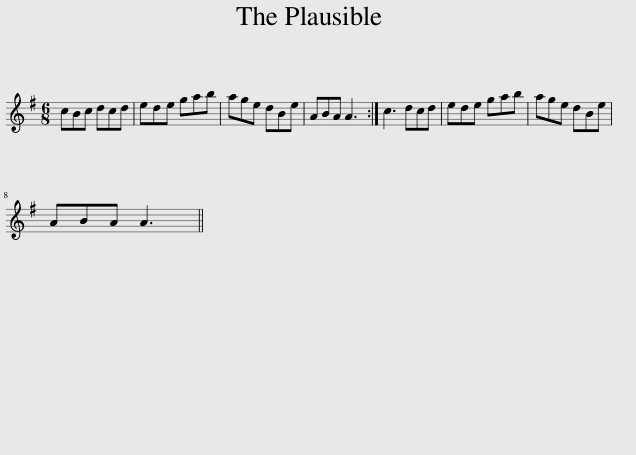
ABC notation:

X:1
L:1/8
M:6/8
I:linebreak $
K:G
V:1 treble
V:1
 cBc dcd | ede gab | age dBe | ABA A3 :| c3 dcd | %5
 ede gab | age dBe |$ ABA A3 || %8
